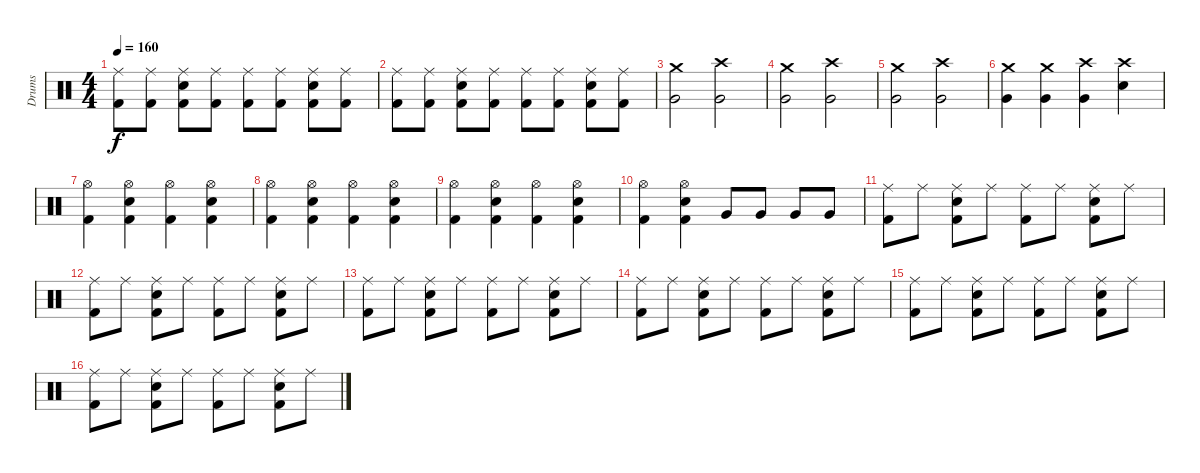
\track ("Drums" "Drums") {instrument percussion}
\staff {score}
\articulation defaults
\ts (4 4)
\tempo 160
\clef neutral
\ks c
("Ride (middle)" "Kick (hit) 2").8{dy f} ("Ride (middle)" "Kick (hit) 2").8 ("Ride (middle)" "Snare (hit) 2" "Kick (hit) 2").8 ("Ride (middle)" "Kick (hit) 2").8 ("Ride (middle)" "Kick (hit) 2").8 ("Ride (middle)" "Kick (hit) 2").8 ("Ride (middle)" "Snare (hit) 2" "Kick (hit) 2").8 ("Ride (middle)" "Kick (hit) 2").8 |
("Ride (middle)" "Kick (hit) 2").8 ("Ride (middle)" "Kick (hit) 2").8 ("Ride (middle)" "Snare (hit) 2" "Kick (hit) 2").8 ("Ride (middle)" "Kick (hit) 2").8 ("Ride (middle)" "Kick (hit) 2").8 ("Ride (middle)" "Kick (hit) 2").8 ("Ride (middle)" "Snare (hit) 2" "Kick (hit) 2").8 ("Ride (middle)" "Kick (hit) 2").8 |
("Crash medium (hit)" "Very Low Tom (hit)").2 ("Crash high (hit)" "Very Low Tom (hit)").2 |
("Crash medium (hit)" "Very Low Tom (hit)").2 ("Crash high (hit)" "Very Low Tom (hit)").2 |
("Crash medium (hit)" "Very Low Tom (hit)").2 ("Crash high (hit)" "Very Low Tom (hit)").2 |
("Crash medium (hit)" "Very Low Tom (hit)").4 ("Crash medium (hit)" "Very Low Tom (hit)").4 ("Crash high (hit)" "Very Low Tom (hit)").4 ("Crash high (hit)" "Snare (hit) 2").4 |
("Hi-Hat (open)" "Kick (hit) 2").4 ("Hi-Hat (open)" "Snare (hit) 2" "Kick (hit) 2").4 ("Hi-Hat (open)" "Kick (hit) 2").4 ("Hi-Hat (open)" "Snare (hit) 2" "Kick (hit) 2").4 |
("Hi-Hat (open)" "Kick (hit) 2").4 ("Hi-Hat (open)" "Snare (hit) 2" "Kick (hit) 2").4 ("Hi-Hat (open)" "Kick (hit) 2").4 ("Hi-Hat (open)" "Snare (hit) 2" "Kick (hit) 2").4 |
("Hi-Hat (open)" "Kick (hit) 2").4 ("Hi-Hat (open)" "Snare (hit) 2" "Kick (hit) 2").4 ("Hi-Hat (open)" "Kick (hit) 2").4 ("Hi-Hat (open)" "Snare (hit) 2" "Kick (hit) 2").4 |
("Hi-Hat (open)" "Kick (hit) 2").4 ("Hi-Hat (open)" "Snare (hit) 2" "Kick (hit) 2").4 "Very Low Tom (hit)".8 "Very Low Tom (hit)".8 "Very Low Tom (hit)".8 "Very Low Tom (hit)".8 |
("Ride (middle)" "Kick (hit) 2").8 "Ride (middle)".8 ("Ride (middle)" "Snare (hit) 2" "Kick (hit) 2").8 "Ride (middle)".8 ("Ride (middle)" "Kick (hit) 2").8 "Ride (middle)".8 ("Ride (middle)" "Snare (hit) 2" "Kick (hit) 2").8 "Ride (middle)".8 |
("Ride (middle)" "Kick (hit) 2").8 "Ride (middle)".8 ("Ride (middle)" "Snare (hit) 2" "Kick (hit) 2").8 "Ride (middle)".8 ("Ride (middle)" "Kick (hit) 2").8 "Ride (middle)".8 ("Ride (middle)" "Snare (hit) 2" "Kick (hit) 2").8 "Ride (middle)".8 |
("Ride (middle)" "Kick (hit) 2").8 "Ride (middle)".8 ("Ride (middle)" "Snare (hit) 2" "Kick (hit) 2").8 "Ride (middle)".8 ("Ride (middle)" "Kick (hit) 2").8 "Ride (middle)".8 ("Ride (middle)" "Snare (hit) 2" "Kick (hit) 2").8 "Ride (middle)".8 |
("Ride (middle)" "Kick (hit) 2").8 "Ride (middle)".8 ("Ride (middle)" "Snare (hit) 2" "Kick (hit) 2").8 "Ride (middle)".8 ("Ride (middle)" "Kick (hit) 2").8 "Ride (middle)".8 ("Ride (middle)" "Snare (hit) 2" "Kick (hit) 2").8 "Ride (middle)".8 |
("Ride (middle)" "Kick (hit) 2").8 "Ride (middle)".8 ("Ride (middle)" "Snare (hit) 2" "Kick (hit) 2").8 "Ride (middle)".8 ("Ride (middle)" "Kick (hit) 2").8 "Ride (middle)".8 ("Ride (middle)" "Snare (hit) 2" "Kick (hit) 2").8 "Ride (middle)".8 |
("Ride (middle)" "Kick (hit) 2").8 "Ride (middle)".8 ("Ride (middle)" "Snare (hit) 2" "Kick (hit) 2").8 "Ride (middle)".8 ("Ride (middle)" "Kick (hit) 2").8 "Ride (middle)".8 ("Ride (middle)" "Snare (hit) 2" "Kick (hit) 2").8 "Ride (middle)".8
